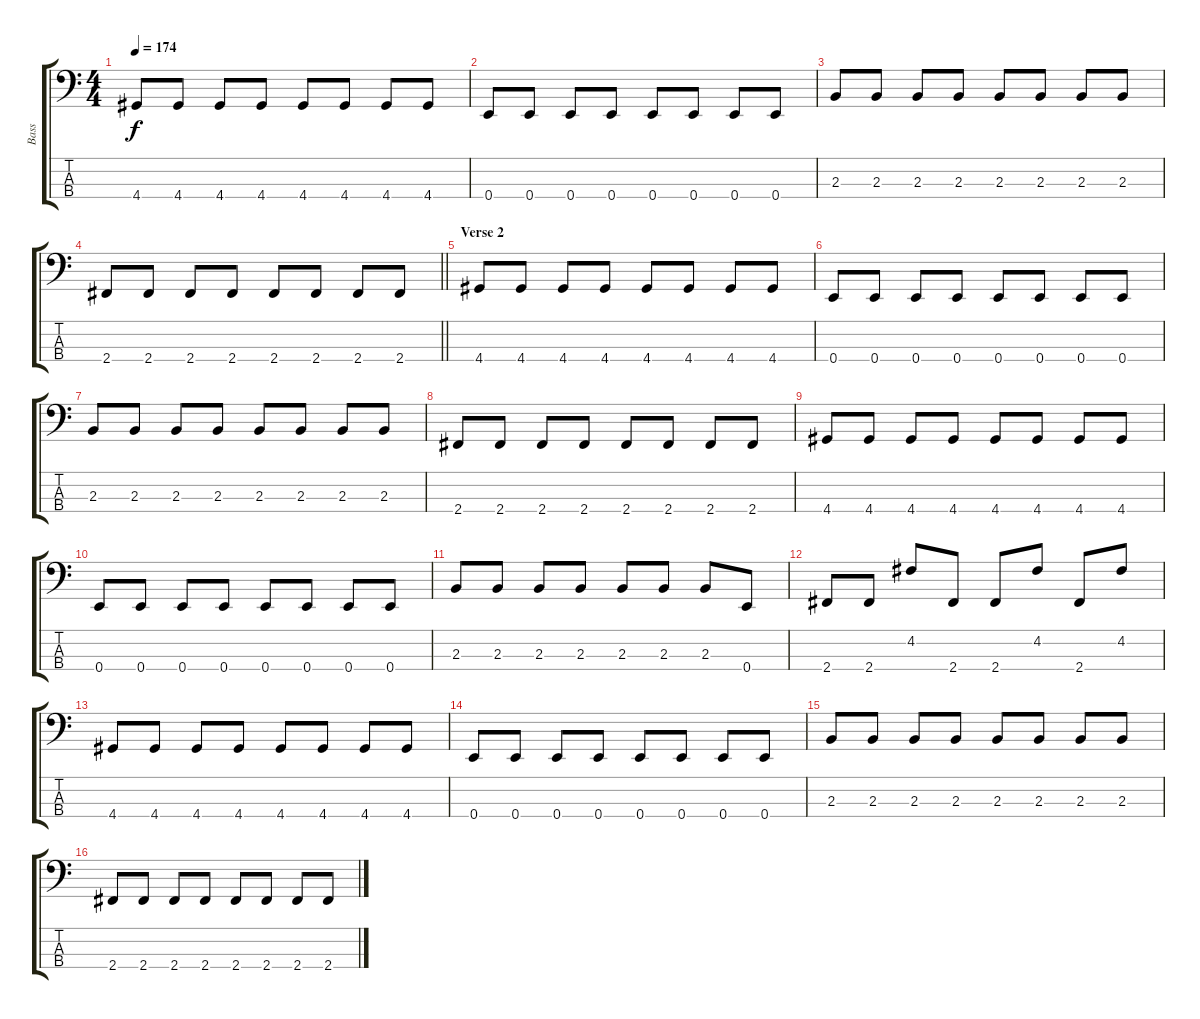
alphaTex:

\track ("Bass" "Bass") {instrument electricbassfinger}
\staff {score tabs}
\tuning (G2 D2 A1 E1) {hide}
\ts (4 4)
\tempo 174
\clef f4
\ks c
4.4.8{dy f} 4.4.8 4.4.8 4.4.8 4.4.8 4.4.8 4.4.8 4.4.8 |
0.4.8 0.4.8 0.4.8 0.4.8 0.4.8 0.4.8 0.4.8 0.4.8 |
2.3.8 2.3.8 2.3.8 2.3.8 2.3.8 2.3.8 2.3.8 2.3.8 |
\barLineRight lightlight
2.4.8 2.4.8 2.4.8 2.4.8 2.4.8 2.4.8 2.4.8 2.4.8 |
\section ("" "Verse 2")
4.4.8 4.4.8 4.4.8 4.4.8 4.4.8 4.4.8 4.4.8 4.4.8 |
0.4.8 0.4.8 0.4.8 0.4.8 0.4.8 0.4.8 0.4.8 0.4.8 |
2.3.8 2.3.8 2.3.8 2.3.8 2.3.8 2.3.8 2.3.8 2.3.8 |
2.4.8 2.4.8 2.4.8 2.4.8 2.4.8 2.4.8 2.4.8 2.4.8 |
4.4.8 4.4.8 4.4.8 4.4.8 4.4.8 4.4.8 4.4.8 4.4.8 |
0.4.8 0.4.8 0.4.8 0.4.8 0.4.8 0.4.8 0.4.8 0.4.8 |
2.3.8 2.3.8 2.3.8 2.3.8 2.3.8 2.3.8 2.3.8 0.4.8 |
2.4.8 2.4.8 4.2.8 2.4.8 2.4.8 4.2.8 2.4.8 4.2.8 |
4.4.8 4.4.8 4.4.8 4.4.8 4.4.8 4.4.8 4.4.8 4.4.8 |
0.4.8 0.4.8 0.4.8 0.4.8 0.4.8 0.4.8 0.4.8 0.4.8 |
2.3.8 2.3.8 2.3.8 2.3.8 2.3.8 2.3.8 2.3.8 2.3.8 |
2.4.8 2.4.8 2.4.8 2.4.8 2.4.8 2.4.8 2.4.8 2.4.8
